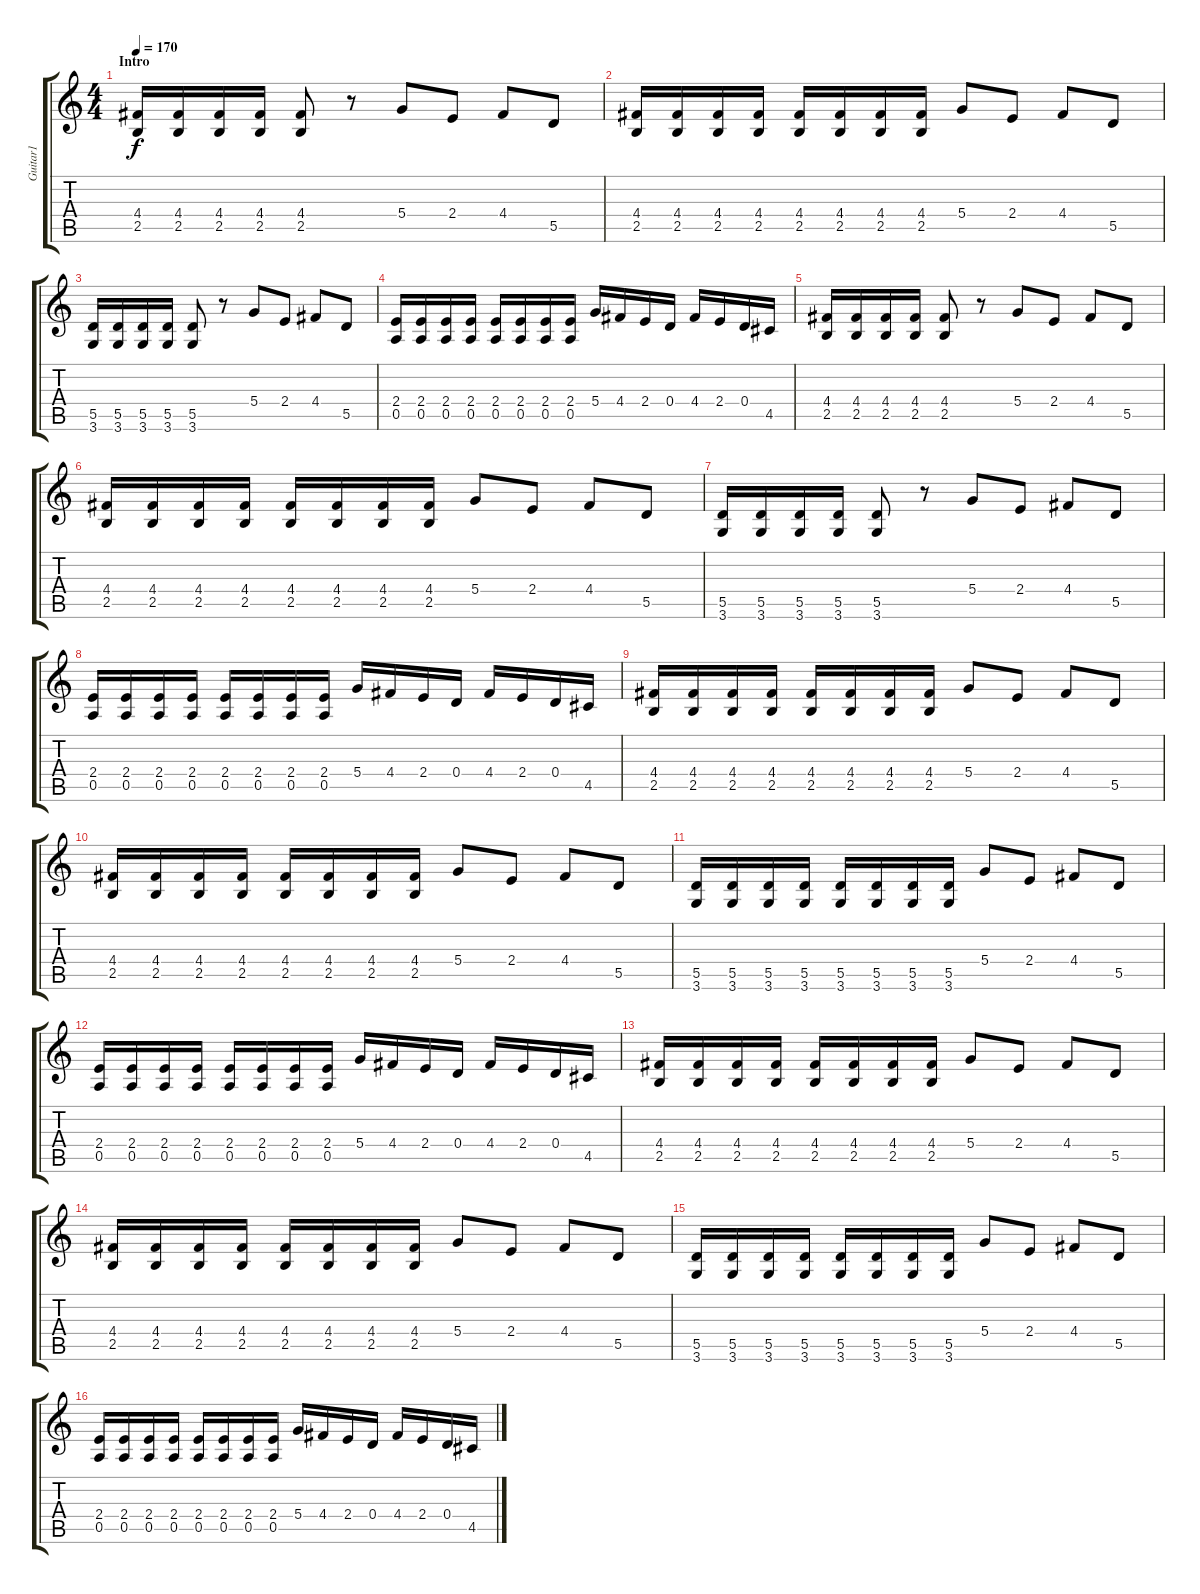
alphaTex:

\track ("Guitar1" "Guitar1") {instrument distortionguitar}
\staff {score tabs}
\tuning (E4 B3 G3 D3 A2 E2) {hide}
\ts (4 4)
\section ("" "Intro")
\tempo 170
\clef g2
\ks c
(4.4 2.5).16{dy f instrument distortionguitar} (4.4 2.5).16 (4.4 2.5).16 (4.4 2.5).16 (4.4 2.5).8 r.8 5.4.8 2.4.8 4.4.8 5.5.8 |
(4.4 2.5).16 (4.4 2.5).16 (4.4 2.5).16 (4.4 2.5).16 (4.4 2.5).16 (4.4 2.5).16 (4.4 2.5).16 (4.4 2.5).16 5.4.8 2.4.8 4.4.8 5.5.8 |
(5.5 3.6).16 (5.5 3.6).16 (5.5 3.6).16 (5.5 3.6).16 (5.5 3.6).8 r.8 5.4.8 2.4.8 4.4.8 5.5.8 |
(2.4 0.5).16 (2.4 0.5).16 (2.4 0.5).16 (2.4 0.5).16 (2.4 0.5).16 (2.4 0.5).16 (2.4 0.5).16 (2.4 0.5).16 5.4.16 4.4.16 2.4.16 0.4.16 4.4.16 2.4.16 0.4.16 4.5.16 |
(4.4 2.5).16 (4.4 2.5).16 (4.4 2.5).16 (4.4 2.5).16 (4.4 2.5).8 r.8 5.4.8 2.4.8 4.4.8 5.5.8 |
(4.4 2.5).16 (4.4 2.5).16 (4.4 2.5).16 (4.4 2.5).16 (4.4 2.5).16 (4.4 2.5).16 (4.4 2.5).16 (4.4 2.5).16 5.4.8 2.4.8 4.4.8 5.5.8 |
(5.5 3.6).16 (5.5 3.6).16 (5.5 3.6).16 (5.5 3.6).16 (5.5 3.6).8 r.8 5.4.8 2.4.8 4.4.8 5.5.8 |
(2.4 0.5).16 (2.4 0.5).16 (2.4 0.5).16 (2.4 0.5).16 (2.4 0.5).16 (2.4 0.5).16 (2.4 0.5).16 (2.4 0.5).16 5.4.16 4.4.16 2.4.16 0.4.16 4.4.16 2.4.16 0.4.16 4.5.16 |
(4.4 2.5).16 (4.4 2.5).16 (4.4 2.5).16 (4.4 2.5).16 (4.4 2.5).16 (4.4 2.5).16 (4.4 2.5).16 (4.4 2.5).16 5.4.8 2.4.8 4.4.8 5.5.8 |
(4.4 2.5).16 (4.4 2.5).16 (4.4 2.5).16 (4.4 2.5).16 (4.4 2.5).16 (4.4 2.5).16 (4.4 2.5).16 (4.4 2.5).16 5.4.8 2.4.8 4.4.8 5.5.8 |
(5.5 3.6).16 (5.5 3.6).16 (5.5 3.6).16 (5.5 3.6).16 (5.5 3.6).16 (5.5 3.6).16 (5.5 3.6).16 (5.5 3.6).16 5.4.8 2.4.8 4.4.8 5.5.8 |
(2.4 0.5).16 (2.4 0.5).16 (2.4 0.5).16 (2.4 0.5).16 (2.4 0.5).16 (2.4 0.5).16 (2.4 0.5).16 (2.4 0.5).16 5.4.16 4.4.16 2.4.16 0.4.16 4.4.16 2.4.16 0.4.16 4.5.16 |
(4.4 2.5).16 (4.4 2.5).16 (4.4 2.5).16 (4.4 2.5).16 (4.4 2.5).16 (4.4 2.5).16 (4.4 2.5).16 (4.4 2.5).16 5.4.8 2.4.8 4.4.8 5.5.8 |
(4.4 2.5).16 (4.4 2.5).16 (4.4 2.5).16 (4.4 2.5).16 (4.4 2.5).16 (4.4 2.5).16 (4.4 2.5).16 (4.4 2.5).16 5.4.8 2.4.8 4.4.8 5.5.8 |
(5.5 3.6).16 (5.5 3.6).16 (5.5 3.6).16 (5.5 3.6).16 (5.5 3.6).16 (5.5 3.6).16 (5.5 3.6).16 (5.5 3.6).16 5.4.8 2.4.8 4.4.8 5.5.8 |
(2.4 0.5).16 (2.4 0.5).16 (2.4 0.5).16 (2.4 0.5).16 (2.4 0.5).16 (2.4 0.5).16 (2.4 0.5).16 (2.4 0.5).16 5.4.16 4.4.16 2.4.16 0.4.16 4.4.16 2.4.16 0.4.16 4.5.16
